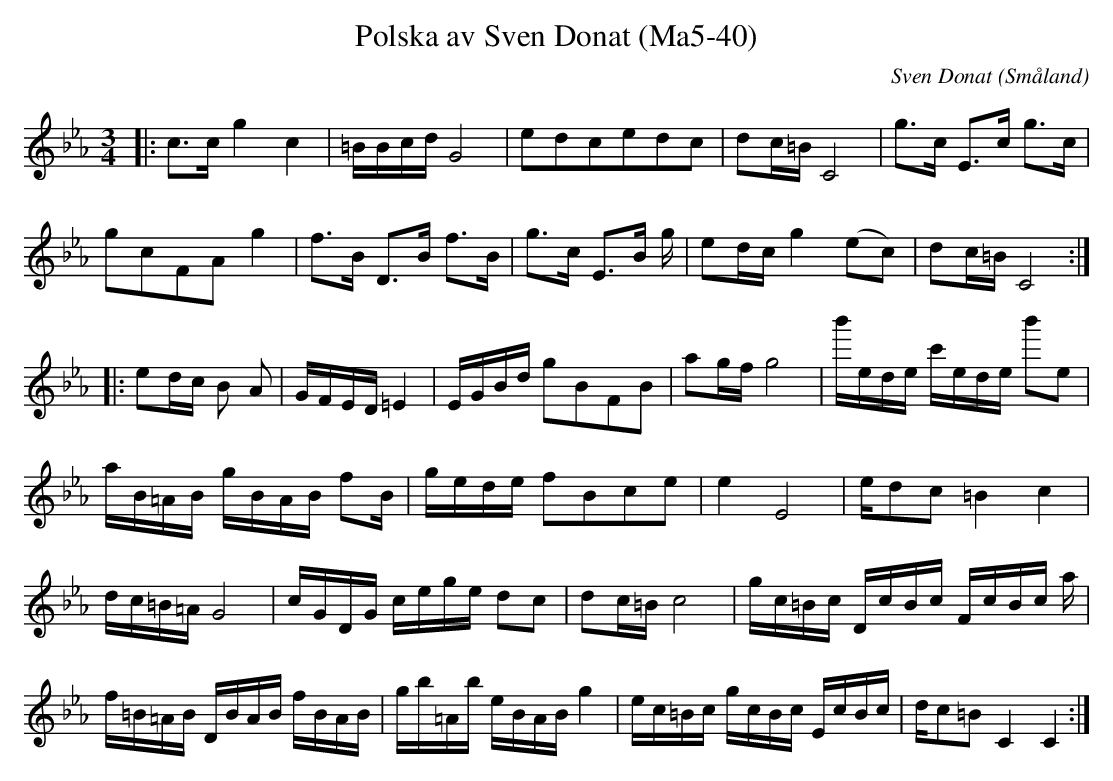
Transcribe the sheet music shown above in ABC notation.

X:1
T:Polska av Sven Donat (Ma5-40)
C:Sven Donat
O:Småland
M:3/4
L:1/16
K:Cm
|: c2>c2 g4 c4 | =BBcd G8 | e2d2c2e2d2c2 | d2c=B C8 | g2>c2 E2>c2 g2>c2 | g2c2F2A2 g4 | f2>B2 D2>B2 f2>B2 | g2>c2 E2>B2 g | e2dc g4 (e2c2) | d2c=B C8 :| |: e2dc B2 A2 | GFED =E4 | EGBd g2B2F2B2 | a2gf g8 | b'ede c'ede b'2e2 | aB=AB gBAB f2B | gede f2B2c2e2 | e4 E8 | ed2c2 =B4 c4 | dc=B=A G8 | cGDG cege d2c2 | d2c=B c8 | gc=Bc DcBc FcBc a´4 | f=B=AB DBAB fBAB | gb=Ab eBAB g4 | ec=Bc gcBc EcBc | dc2=B2 C4 C4 :|
